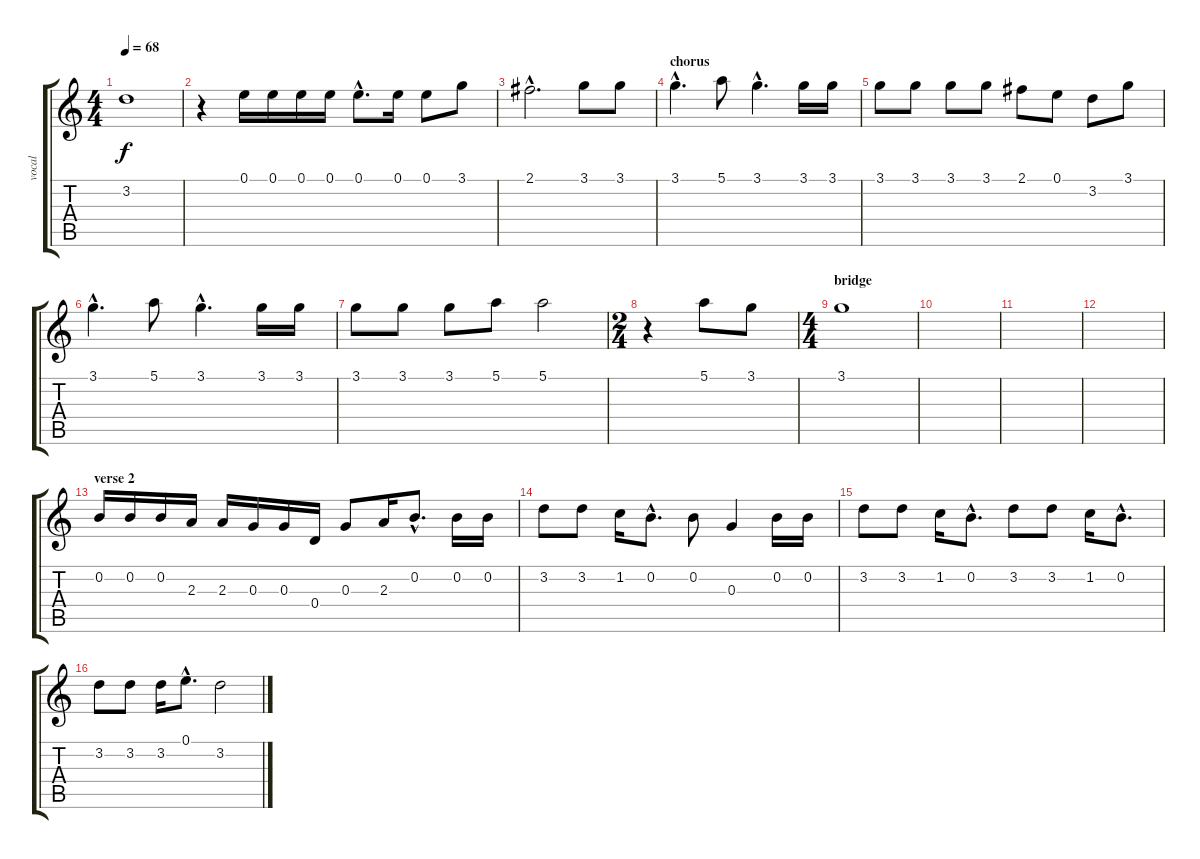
\track ("vocal" "vocal") {instrument piccolo}
\staff {score tabs}
\tuning (E5 B4 G4 D4 A3 E3) {hide}
\ts (4 4)
\tempo 68
\clef g2
\ks c
3.2.1{dy f} |
r.4 0.1.16 0.1.16 0.1.16 0.1.16 0.1{hac}.8{d} 0.1.16 0.1.8 3.1.8 |
2.1{hac}.2{d} 3.1.8 3.1.8 |
\section ("" "chorus")
3.1{hac}.4{d} 5.1.8 3.1{hac}.4{d} 3.1.16 3.1.16 |
3.1.8 3.1.8 3.1.8 3.1.8 2.1.8 0.1.8 3.2.8 3.1.8 |
3.1{hac}.4{d} 5.1.8 3.1{hac}.4{d} 3.1.16 3.1.16 |
3.1.8 3.1.8 3.1.8 5.1.8 5.1.2 |
\ts (2 4)
r.4 5.1.8 3.1.8 |
\ts (4 4)
\section ("" "bridge")
3.1.1 |
|
|
|
\section ("" "verse 2")
0.2.16 0.2.16 0.2.16 2.3.16 2.3.16 0.3.16 0.3.16 0.4.16 0.3.8 2.3.16 0.2{hac}.8{d} 0.2.16 0.2.16 |
3.2.8 3.2.8 1.2.16 0.2{hac}.8{d} 0.2.8 0.3.4 0.2.16 0.2.16 |
3.2.8 3.2.8 1.2.16 0.2{hac}.8{d} 3.2.8 3.2.8 1.2.16 0.2{hac}.8{d} |
3.2.8 3.2.8 3.2.16 0.1{hac}.8{d} 3.2.2
